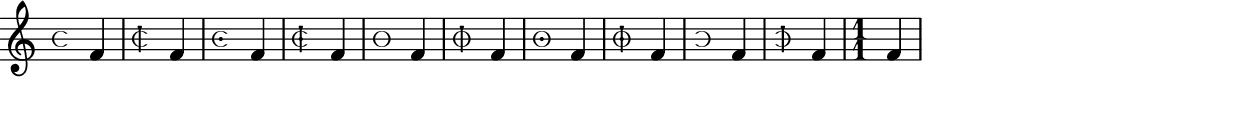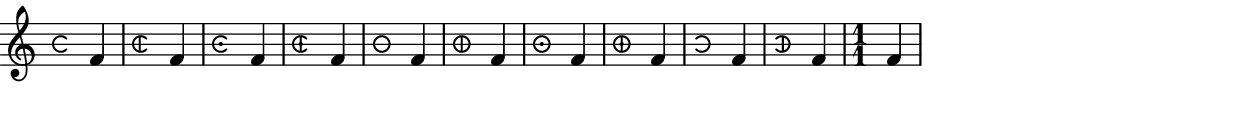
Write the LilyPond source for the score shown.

%% Generated by lilypond-book.py
%% Options: [exampleindent=10.16\mm,indent=0\mm,line-width=160\mm]
\include "lilypond-book-preamble.ly"


% ****************************************************************
% Start cut-&-pastable-section
% ****************************************************************



\paper {
  indent = 0\mm
  line-width = 160\mm
  % offset the left padding, also add 1mm as lilypond creates cropped
  % images with a little space on the right
  line-width = #(- line-width (* mm  3.000000) (* mm 1))
}

\layout {
  
}





% ****************************************************************
% ly snippet:
% ****************************************************************
\sourcefilename "/home/karlin/lilypond-git/input/regression/time-signature-mensural.ly"
\sourcefileline 0
\version "2.19.21"

\header {
  texidoc = "This test covers the mensural and neomensural time signature styles."
}

% N.B. It's strange that these warnings are doubled.
#(ly:expect-warning "Cannot find glyph timesig.mensural11")
#(ly:expect-warning "Cannot find glyph timesig.mensural11")
#(ly:expect-warning "Cannot find glyph timesig.neomensural11")
#(ly:expect-warning "Cannot find glyph timesig.neomensural11")

\layout { indent = 0 }

testMusic = \relative {
    \time 4/4 \partial 4 f'4
    \time 2/2 \partial 4 f4
    \time 6/4 \partial 4 f4
    \time 6/8 \partial 4 f4
    \time 3/2 \partial 4 f4
    \time 3/4 \partial 4 f4
    \time 9/4 \partial 4 f4
    \time 9/8 \partial 4 f4
    \time 4/8 \partial 4 f4
    \time 2/4 \partial 4 f4
    \time 1/1 \partial 4 f4
}

\new Staff {
    \override Staff.TimeSignature.break-visibility = ##(#f #t #t)
    \override Staff.TimeSignature.style = #'mensural
    \testMusic \break
    \override Staff.TimeSignature.style = #'neomensural
    \testMusic \break
}



% ****************************************************************
% end ly snippet
% ****************************************************************
